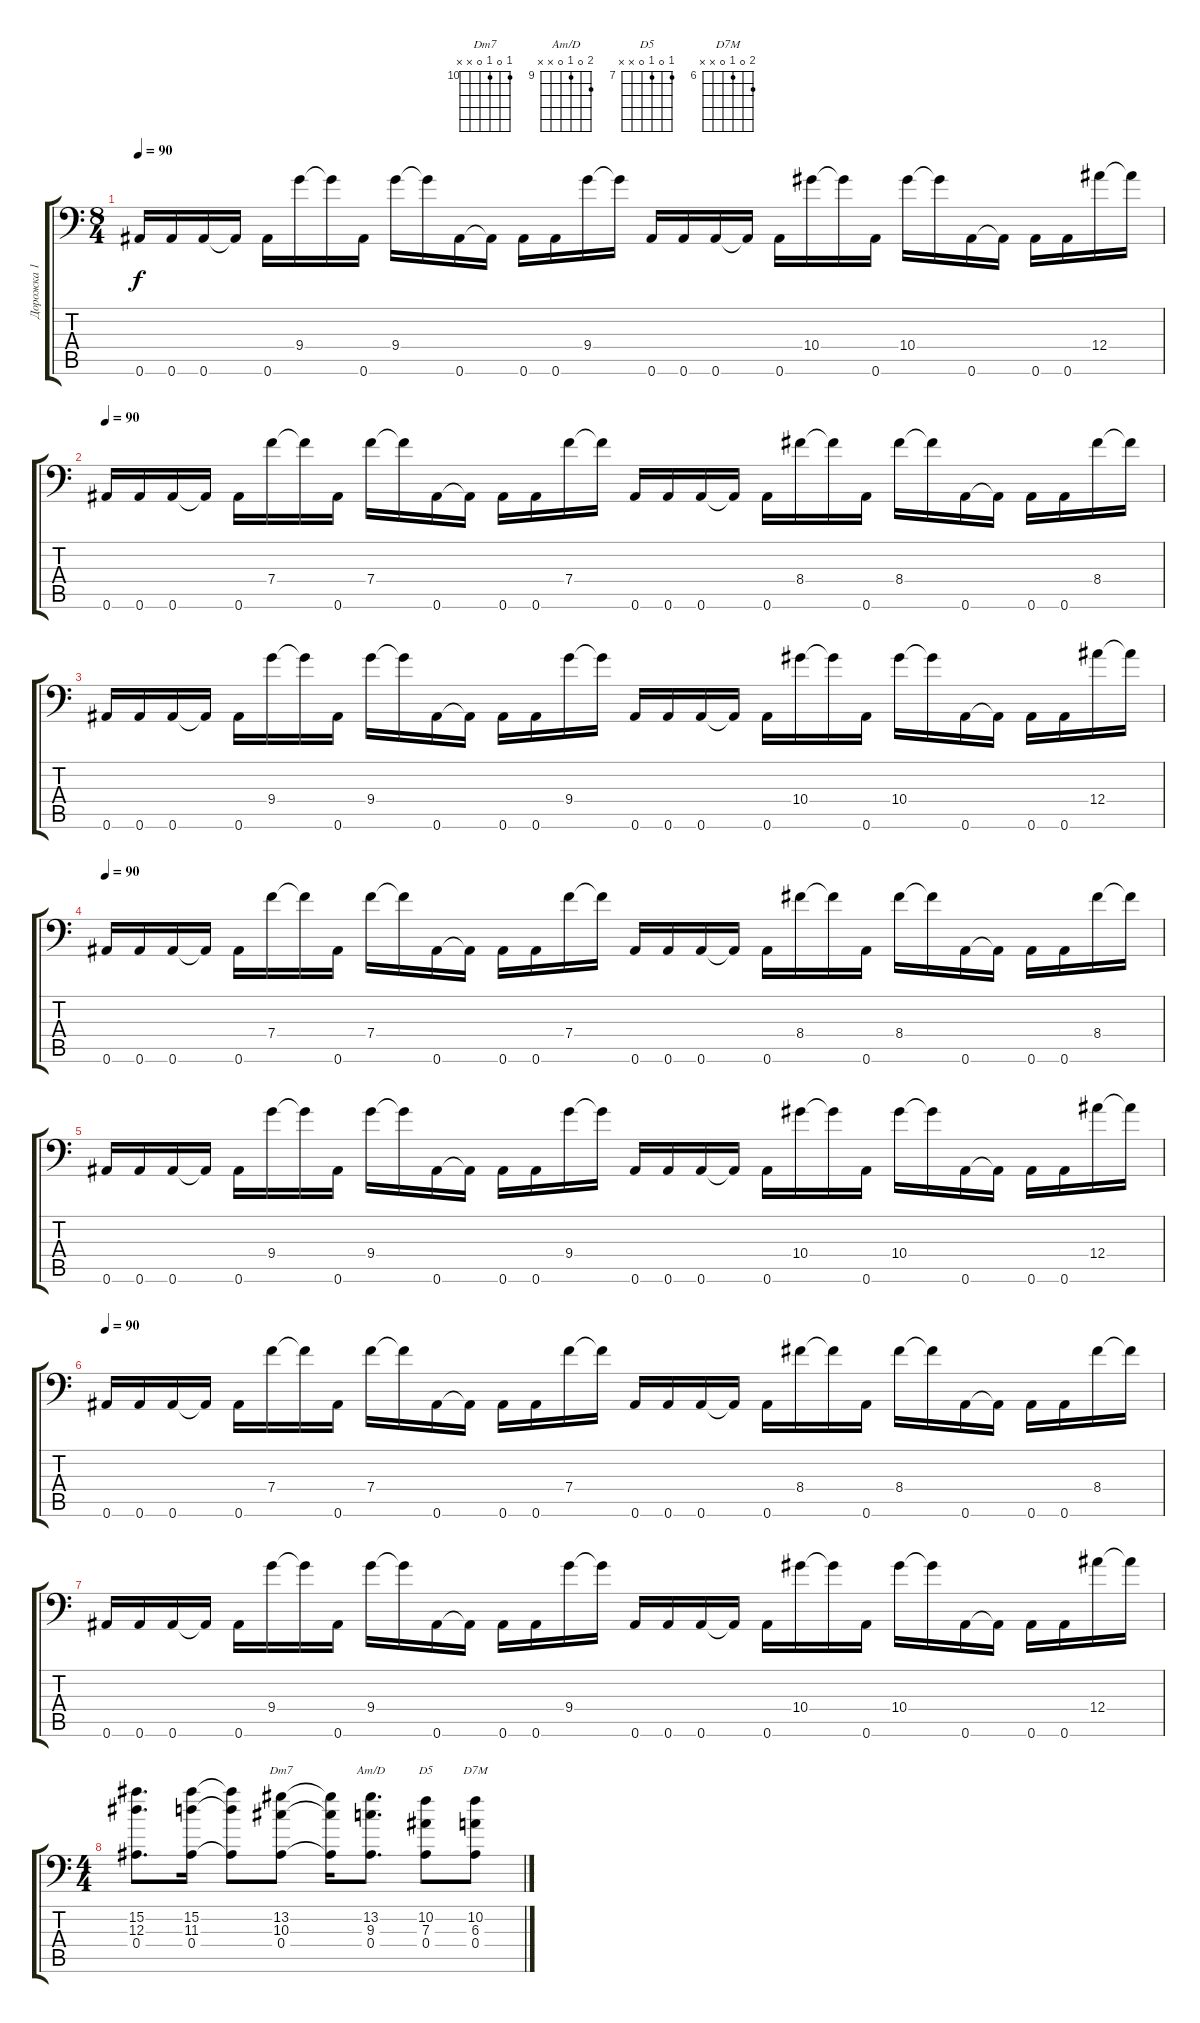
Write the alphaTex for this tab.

\track ("Дорожка 1" "Дорожка 1") {instrument distortionguitar}
\staff {score tabs}
\tuning (C4 G3 Eb3 Bb2 F2 Bb1) {hide}
\chord ("Dm7" 10 0 10 0 x x) {firstfret 10}
\chord ("Am/D" 10 0 9 0 x x) {firstfret 9}
\chord ("D5" 7 0 7 0 x x) {firstfret 7}
\chord ("D7M" 7 0 6 0 x x) {firstfret 6}
\ts (8 4)
\tempo 90
\clef f4
\ks c
0.6.16{dy f} 0.6.16 0.6.16 0.6{t}.16 0.6.16 9.4.16 9.4{t}.16 0.6.16 9.4.16 9.4{t}.16 0.6.16 0.6{t}.16 0.6.16 0.6.16 9.4.16 9.4{t}.16 0.6.16 0.6.16 0.6.16 0.6{t}.16 0.6.16 10.4.16 10.4{t}.16 0.6.16 10.4.16 10.4{t}.16 0.6.16 0.6{t}.16 0.6.16 0.6.16 12.4.16 12.4{t}.16 |
\tempo 90
0.6.16{instrument distortionguitar} 0.6.16 0.6.16 0.6{t}.16 0.6.16 7.4.16 7.4{t}.16 0.6.16 7.4.16 7.4{t}.16 0.6.16 0.6{t}.16 0.6.16 0.6.16 7.4.16 7.4{t}.16 0.6.16 0.6.16 0.6.16 0.6{t}.16 0.6.16 8.4.16 8.4{t}.16 0.6.16 8.4.16 8.4{t}.16 0.6.16 0.6{t}.16 0.6.16 0.6.16 8.4.16 8.4{t}.16 |
0.6.16 0.6.16 0.6.16 0.6{t}.16 0.6.16 9.4.16 9.4{t}.16 0.6.16 9.4.16 9.4{t}.16 0.6.16 0.6{t}.16 0.6.16 0.6.16 9.4.16 9.4{t}.16 0.6.16 0.6.16 0.6.16 0.6{t}.16 0.6.16 10.4.16 10.4{t}.16 0.6.16 10.4.16 10.4{t}.16 0.6.16 0.6{t}.16 0.6.16 0.6.16 12.4.16 12.4{t}.16 |
\tempo 90
0.6.16{instrument distortionguitar} 0.6.16 0.6.16 0.6{t}.16 0.6.16 7.4.16 7.4{t}.16 0.6.16 7.4.16 7.4{t}.16 0.6.16 0.6{t}.16 0.6.16 0.6.16 7.4.16 7.4{t}.16 0.6.16 0.6.16 0.6.16 0.6{t}.16 0.6.16 8.4.16 8.4{t}.16 0.6.16 8.4.16 8.4{t}.16 0.6.16 0.6{t}.16 0.6.16 0.6.16 8.4.16 8.4{t}.16 |
0.6.16 0.6.16 0.6.16 0.6{t}.16 0.6.16 9.4.16 9.4{t}.16 0.6.16 9.4.16 9.4{t}.16 0.6.16 0.6{t}.16 0.6.16 0.6.16 9.4.16 9.4{t}.16 0.6.16 0.6.16 0.6.16 0.6{t}.16 0.6.16 10.4.16 10.4{t}.16 0.6.16 10.4.16 10.4{t}.16 0.6.16 0.6{t}.16 0.6.16 0.6.16 12.4.16 12.4{t}.16 |
\tempo 90
0.6.16{instrument distortionguitar} 0.6.16 0.6.16 0.6{t}.16 0.6.16 7.4.16 7.4{t}.16 0.6.16 7.4.16 7.4{t}.16 0.6.16 0.6{t}.16 0.6.16 0.6.16 7.4.16 7.4{t}.16 0.6.16 0.6.16 0.6.16 0.6{t}.16 0.6.16 8.4.16 8.4{t}.16 0.6.16 8.4.16 8.4{t}.16 0.6.16 0.6{t}.16 0.6.16 0.6.16 8.4.16 8.4{t}.16 |
0.6.16 0.6.16 0.6.16 0.6{t}.16 0.6.16 9.4.16 9.4{t}.16 0.6.16 9.4.16 9.4{t}.16 0.6.16 0.6{t}.16 0.6.16 0.6.16 9.4.16 9.4{t}.16 0.6.16 0.6.16 0.6.16 0.6{t}.16 0.6.16 10.4.16 10.4{t}.16 0.6.16 10.4.16 10.4{t}.16 0.6.16 0.6{t}.16 0.6.16 0.6.16 12.4.16 12.4{t}.16 |
\ts (4 4)
(15.2 12.3 0.4).8{d} (15.2 11.3 0.4).16 (15.2{t} 11.3{t} 0.4{t}).8 (13.2 10.3 0.4).8{ch "Dm7"} (13.2{t} 10.3{t} 0.4{t}).16 (13.2 9.3 0.4).8{d ch "Am/D"} (10.2 7.3 0.4).8{ch "D5"} (10.2 6.3 0.4).8{ch "D7M"}
